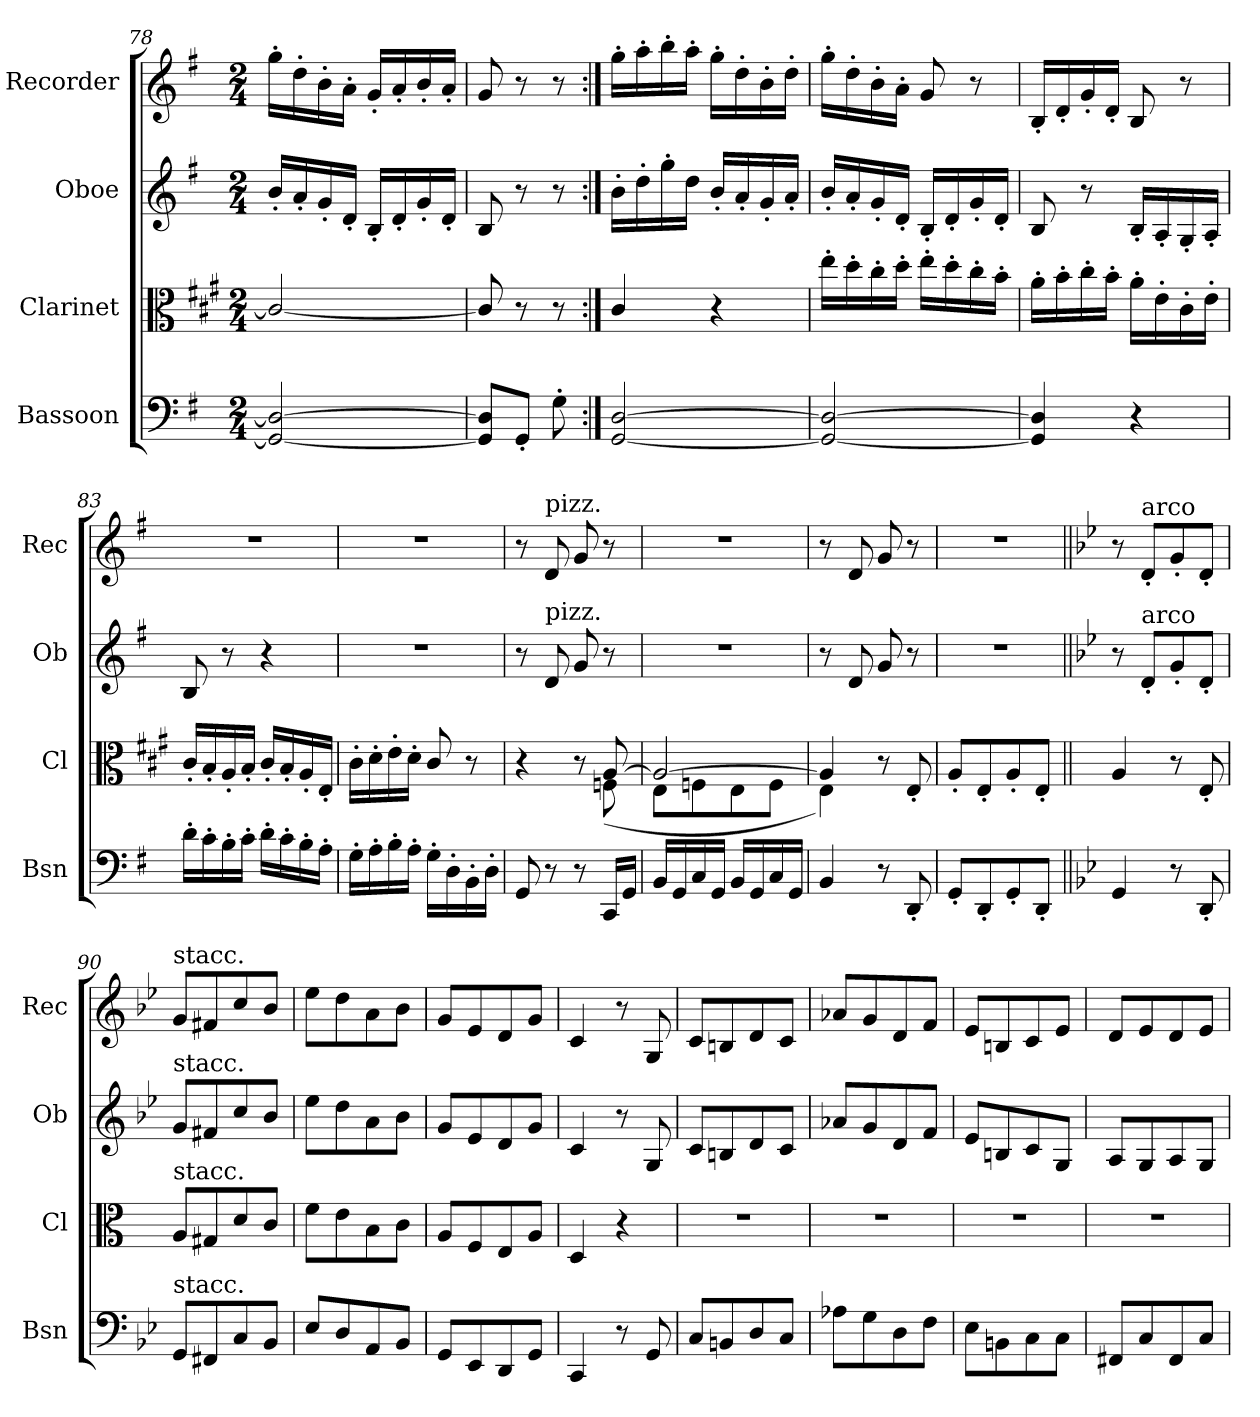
**kern	**kern	**kern	**kern
*part4	*part3	*part2	*part1
*staff4	*staff3	*staff2	*staff1
*I"Bassoon	*I"Clarinet	*I"Oboe	*I"Recorder
*I'Bsn	*I'Cl	*I'Ob	*I'Rec
*clefF4	*clefC3	*clefG2	*clefG2
*	*ITrd1c2	*	*
*k[f#]	*k[f#]	*k[f#]	*k[f#]
*M2/4	*M2/4	*M2/4	*M2/4
=78	=78	=78	=78
2GG/_ 2D/_	2B/_	16b'/LL	16gg'\LL
.	.	16a'/	16dd'\
.	.	16g'/	16b'\
.	.	16d'/JJ	16a'\JJ
.	.	16B'/LL	16g'/LL
.	.	16d'/	16a'/
.	.	16g'/	16b'/
.	.	16d'/JJ	16a'/JJ
=79	=79	=79	=79
8GG/] 8D/]L	8B/]	8B/	8g/
8GG'/J	8r	8r	8r
8G'\	8r	8r	8r
=80:|!	=80:|!	=80:|!	=80:|!
[2GG/ [2D/	4B/	16b'\LL	16gg'\LL
.	.	16dd'\	16aa'\
.	.	16gg'\	16bb'\
.	.	16dd\JJ	16aa'\JJ
.	4r	16b'/LL	16gg'\LL
.	.	16a'/	16dd'\
.	.	16g'/	16b'\
.	.	16a'/JJ	16dd'\JJ
=81	=81	=81	=81
2GG/_ 2D/_	16dd'\LL	16b'/LL	16gg'\LL
.	16cc'\	16a'/	16dd'\
.	16b'\	16g'/	16b'\
.	16cc'\JJ	16d'/JJ	16a'\JJ
.	16dd'\LL	16B'/LL	8g/
.	16cc'\	16d'/	.
.	16b'\	16g'/	8r
.	16a'\JJ	16d'/JJ	.
!!LO:LB:g=z
=82	=82	=82	=82
4GG/] 4D/]	16g'\LL	8B/	16B'/LL
.	16a'\	.	16d'/
.	16b'\	8r	16g'/
.	16a'\JJ	.	16d'/JJ
4r	16g'\LL	16B'/LL	8B/
.	16d'\	16A'/	.
.	16B'\	16G'/	8r
.	16d'\JJ	16A'/JJ	.
=83	=83	=83	=83
16d'\LL	16B'/LL	8B/	2r
16c'\	16A'/	.	.
16B'\	16G'/	8r	.
16c'\JJ	16A'/JJ	.	.
16d'\LL	16B'/LL	4r	.
16c'\	16A'/	.	.
16B'\	16G'/	.	.
16A'\JJ	16D'/JJ	.	.
=84	=84	=84	=84
16G'\LL	16B'\LL	2r	2r
16A'\	16c'\	.	.
16B'\	16d'\	.	.
16A'\JJ	16c'\JJ	.	.
16G'\LL	8B/	.	.
16D'\	.	.	.
16BB'\	8r	.	.
16D'\JJ	.	.	.
=85	=85	=85	=85
*	*^	*	*
8GG/	4r	4.ryy	8r	8r
!	!	!	!	!LO:TX:a:t=pizz.
!	!	!	!LO:TX:a:t=pizz.	!
8r	.	.	8d/	8d/
8r	8r	.	8g/	8g/
16CC/LL	[8G/	(8E-X\	8r	8r
16GG/JJ	.	.	.	.
=86	=86	=86	=86	=86
16BB/LL	2G/_	8D\L	2r	2r
16GG/	.	.	.	.
16C/	.	8E-X\	.	.
16GG/JJ	.	.	.	.
16BB/LL	.	8D\	.	.
16GG/	.	.	.	.
16C/	.	8E-\J	.	.
16GG/JJ	.	.	.	.
=87	=87	=87	=87	=87
4BB/	4G/]	4D\)	8r	8r
.	.	.	8d/	8d/
8r	8r	4ryy	8g/	8g/
8DD'/	8D'/	.	8r	8r
*	*v	*v	*	*
=88	=88	=88	=88
8GG'/L	8G'/L	2r	2r
8DD'/	8D'/	.	.
8GG'/	8G'/	.	.
8DD'/J	8D'/J	.	.
=89||	=89||	=89||	=89||
*k[b-e-]	*k[b-e-]	*k[b-e-]	*k[b-e-]
4GG/	4G/	8r	8r
!	!	!	!LO:TX:a:t=arco
!	!	!LO:TX:a:t=arco	!
.	.	8d'/L	8d'/L
8r	8r	8g'/	8g'/
8DD'/	8D'/	8d'/J	8d'/J
=90	=90	=90	=90
!	!	!	!LO:TX:a:t=stacc.
!	!	!LO:TX:a:t=stacc.	!
!	!LO:TX:a:t=stacc.	!	!
!LO:TX:a:t=stacc.	!	!	!
8GG/L	8G/L	8g/L	8g/L
8FF#X/	8F#X/	8f#X/	8f#X/
8C/	8c/	8cc/	8cc/
8BB-/J	8B-/J	8b-/J	8b-/J
!!LO:LB:g=z
=91	=91	=91	=91
8E-/L	8e-\L	8ee-\L	8ee-\L
8D/	8d\	8dd\	8dd\
8AA/	8A\	8a\	8a\
8BB-/J	8B-\J	8b-\J	8b-\J
=92	=92	=92	=92
8GG/L	8G/L	8g/L	8g/L
8EE-/	8E-/	8e-/	8e-/
8DD/	8D/	8d/	8d/
8GG/J	8G/J	8g/J	8g/J
=93	=93	=93	=93
4CC/	4C/	4c/	4c/
8r	4r	8r	8r
8GG/	.	8G/	8G/
=94	=94	=94	=94
8C/L	2r	8c/L	8c/L
8BBn/	.	8Bn/	8Bn/
8D/	.	8d/	8d/
8C/J	.	8c/J	8c/J
=95	=95	=95	=95
8A-X\L	2r	8a-X/L	8a-X/L
8G\	.	8g/	8g/
8D\	.	8d/	8d/
8F\J	.	8f/J	8f/J
=96	=96	=96	=96
8E-\L	2r	8e-/L	8e-/L
8BBn\	.	8Bn/	8Bn/
8C\	.	8c/	8c/
8C\J	.	8G/J	8e-/J
=97	=97	=97	=97
8FF#X/L	2r	8A/L	8d/L
8C/	.	8G/	8e-/
8FF#/	.	8A/	8d/
8C/J	.	8G/J	8e-/J
=	=	=	=
*-	*-	*-	*-
